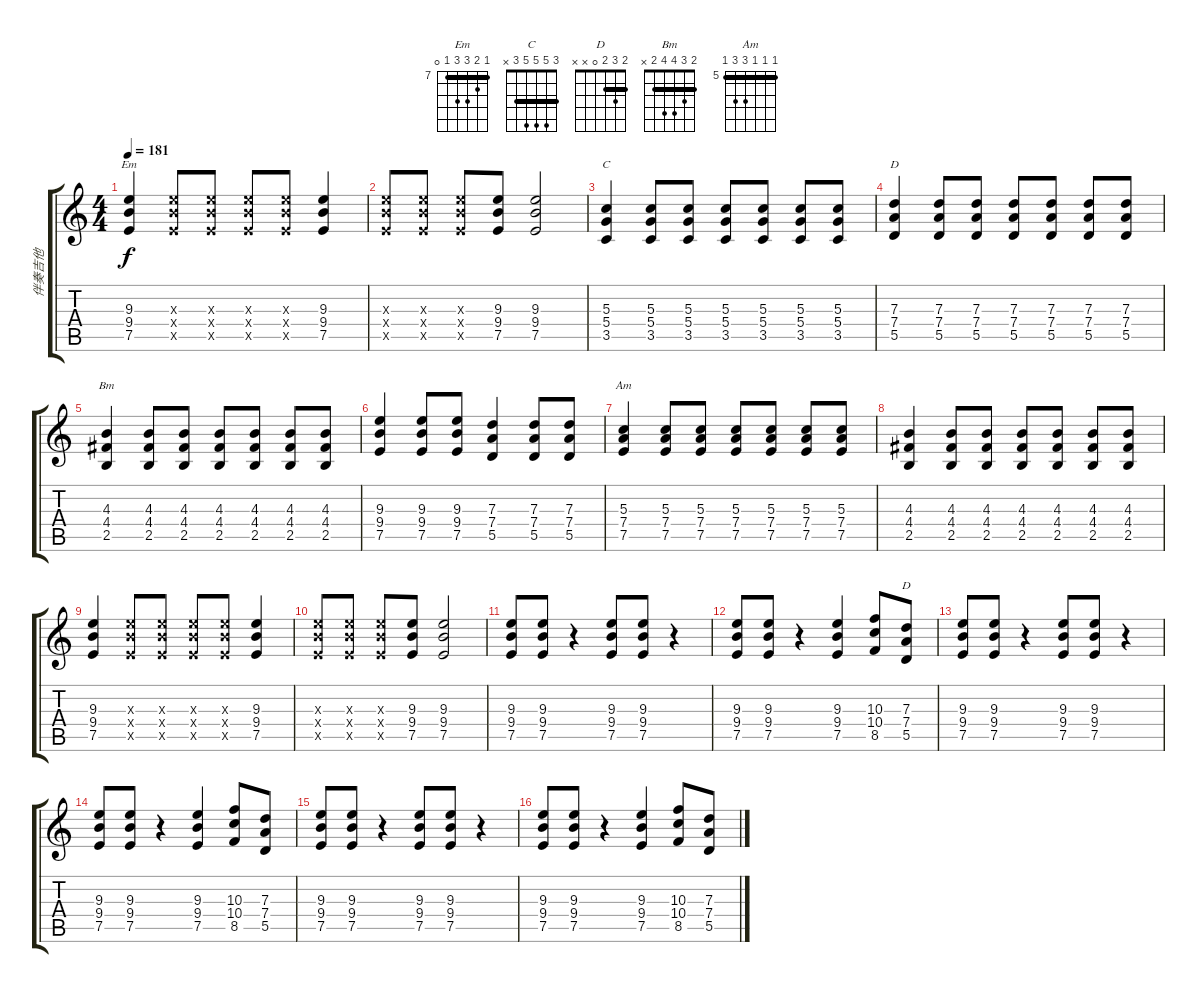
\track ("伴奏吉他" "伴奏吉他") {instrument distortionguitar}
\staff {score tabs}
\tuning (E4 B3 G3 D3 A2 E2) {hide}
\chord ("Em" 7 8 9 9 7 0) {firstfret 7 barre 7}
\chord ("C" 3 5 5 5 3 x) {barre 3}
\chord ("D" 5 7 7 7 5 x) {firstfret 5 barre 5}
\chord ("Bm" 2 3 4 4 2 x) {barre 2}
\chord ("Am" 5 5 5 7 7 5) {firstfret 5 barre 5}
\chord ("D" 2 3 2 0 x x) {barre 2}
\ts (4 4)
\tempo 181
\clef g2
\ks c
(9.3 9.4 7.5).4{ch "Em" dy f} (9.3{x} 9.4{x} 7.5{x}).8 (9.3{x} 9.4{x} 7.5{x}).8 (9.3{x} 9.4{x} 7.5{x}).8 (9.3{x} 9.4{x} 7.5{x}).8 (9.3 9.4 7.5).4 |
(9.3{x} 9.4{x} 7.5{x}).8 (9.3{x} 9.4{x} 7.5{x}).8 (9.3{x} 9.4{x} 7.5{x}).8 (9.3 9.4 7.5).8 (9.3 9.4 7.5).2 |
(5.3 5.4 3.5).4{ch "C"} (5.3 5.4 3.5).8 (5.3 5.4 3.5).8 (5.3 5.4 3.5).8 (5.3 5.4 3.5).8 (5.3 5.4 3.5).8 (5.3 5.4 3.5).8 |
(7.3 7.4 5.5).4{ch "D"} (7.3 7.4 5.5).8 (7.3 7.4 5.5).8 (7.3 7.4 5.5).8 (7.3 7.4 5.5).8 (7.3 7.4 5.5).8 (7.3 7.4 5.5).8 |
(4.3 4.4 2.5).4{ch "Bm"} (4.3 4.4 2.5).8 (4.3 4.4 2.5).8 (4.3 4.4 2.5).8 (4.3 4.4 2.5).8 (4.3 4.4 2.5).8 (4.3 4.4 2.5).8 |
(9.3 9.4 7.5).4 (9.3 9.4 7.5).8 (9.3 9.4 7.5).8 (7.3 7.4 5.5).4 (7.3 7.4 5.5).8 (7.3 7.4 5.5).8 |
(5.3 7.4 7.5).4{ch "Am"} (5.3 7.4 7.5).8 (5.3 7.4 7.5).8 (5.3 7.4 7.5).8 (5.3 7.4 7.5).8 (5.3 7.4 7.5).8 (5.3 7.4 7.5).8 |
(4.3 4.4 2.5).4 (4.3 4.4 2.5).8 (4.3 4.4 2.5).8 (4.3 4.4 2.5).8 (4.3 4.4 2.5).8 (4.3 4.4 2.5).8 (4.3 4.4 2.5).8 |
(9.3 9.4 7.5).4 (9.3{x} 9.4{x} 7.5{x}).8 (9.3{x} 9.4{x} 7.5{x}).8 (9.3{x} 9.4{x} 7.5{x}).8 (9.3{x} 9.4{x} 7.5{x}).8 (9.3 9.4 7.5).4 |
(9.3{x} 9.4{x} 7.5{x}).8 (9.3{x} 9.4{x} 7.5{x}).8 (9.3{x} 9.4{x} 7.5{x}).8 (9.3 9.4 7.5).8 (9.3 9.4 7.5).2 |
(9.3 9.4 7.5).8 (9.3 9.4 7.5).8 r.4 (9.3 9.4 7.5).8 (9.3 9.4 7.5).8 r.4 |
(9.3 9.4 7.5).8 (9.3 9.4 7.5).8 r.4 (9.3 9.4 7.5).4 (10.3 10.4 8.5).8 (7.3 7.4 5.5).8{ch "D"} |
(9.3 9.4 7.5).8 (9.3 9.4 7.5).8 r.4 (9.3 9.4 7.5).8 (9.3 9.4 7.5).8 r.4 |
(9.3 9.4 7.5).8 (9.3 9.4 7.5).8 r.4 (9.3 9.4 7.5).4 (10.3 10.4 8.5).8 (7.3 7.4 5.5).8 |
(9.3 9.4 7.5).8 (9.3 9.4 7.5).8 r.4 (9.3 9.4 7.5).8 (9.3 9.4 7.5).8 r.4 |
(9.3 9.4 7.5).8 (9.3 9.4 7.5).8 r.4 (9.3 9.4 7.5).4 (10.3 10.4 8.5).8 (7.3 7.4 5.5).8
